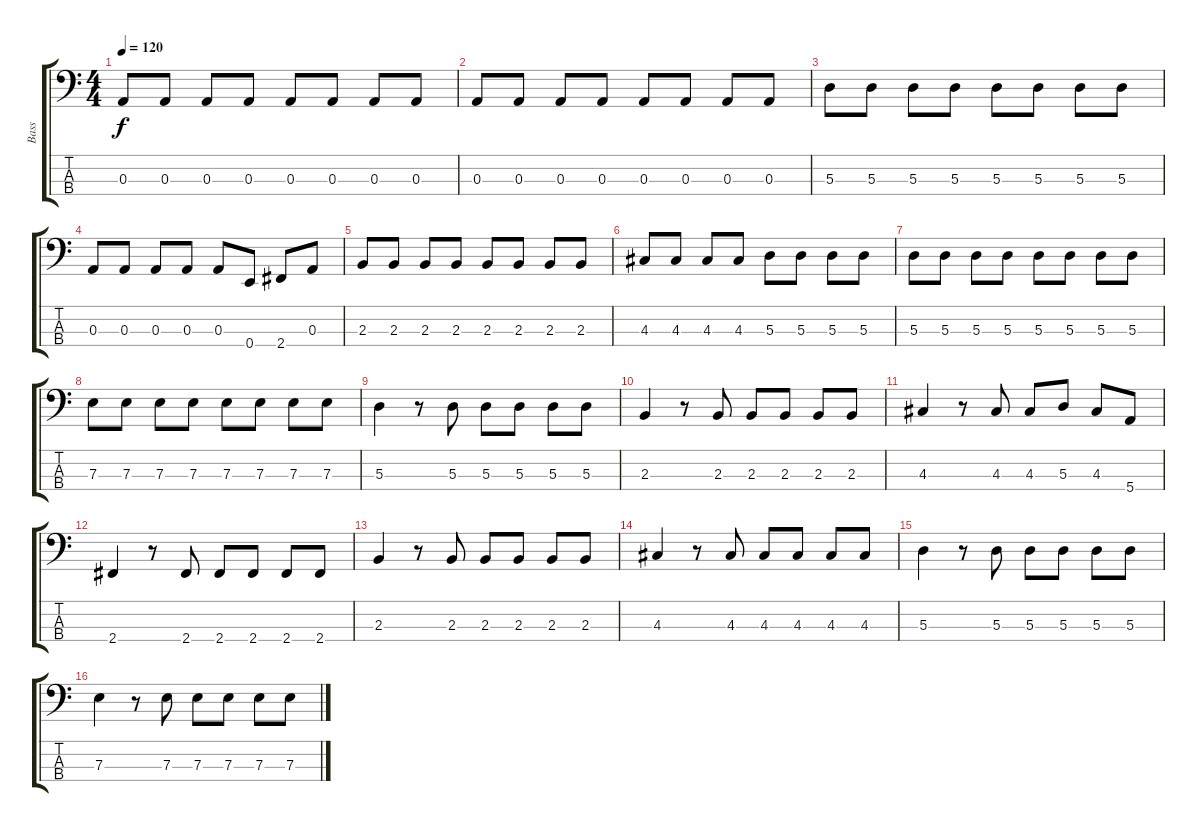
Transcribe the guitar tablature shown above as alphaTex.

\track ("Bass" "Bass") {instrument acousticbass}
\staff {score tabs}
\tuning (G2 D2 A1 E1) {hide}
\ts (4 4)
\tempo 120
\clef f4
\ks c
0.3.8{dy f} 0.3.8 0.3.8 0.3.8 0.3.8 0.3.8 0.3.8 0.3.8 |
0.3.8 0.3.8 0.3.8 0.3.8 0.3.8 0.3.8 0.3.8 0.3.8 |
5.3.8 5.3.8 5.3.8 5.3.8 5.3.8 5.3.8 5.3.8 5.3.8 |
0.3.8 0.3.8 0.3.8 0.3.8 0.3.8 0.4.8 2.4.8 0.3.8 |
2.3.8 2.3.8 2.3.8 2.3.8 2.3.8 2.3.8 2.3.8 2.3.8 |
4.3.8 4.3.8 4.3.8 4.3.8 5.3.8 5.3.8 5.3.8 5.3.8 |
5.3.8 5.3.8 5.3.8 5.3.8 5.3.8 5.3.8 5.3.8 5.3.8 |
7.3.8 7.3.8 7.3.8 7.3.8 7.3.8 7.3.8 7.3.8 7.3.8 |
5.3.4 r.8 5.3.8 5.3.8 5.3.8 5.3.8 5.3.8 |
2.3.4 r.8 2.3.8 2.3.8 2.3.8 2.3.8 2.3.8 |
4.3.4 r.8 4.3.8 4.3.8 5.3.8 4.3.8 5.4.8 |
2.4.4 r.8 2.4.8 2.4.8 2.4.8 2.4.8 2.4.8 |
2.3.4 r.8 2.3.8 2.3.8 2.3.8 2.3.8 2.3.8 |
4.3.4 r.8 4.3.8 4.3.8 4.3.8 4.3.8 4.3.8 |
5.3.4 r.8 5.3.8 5.3.8 5.3.8 5.3.8 5.3.8 |
7.3.4 r.8 7.3.8 7.3.8 7.3.8 7.3.8 7.3.8
